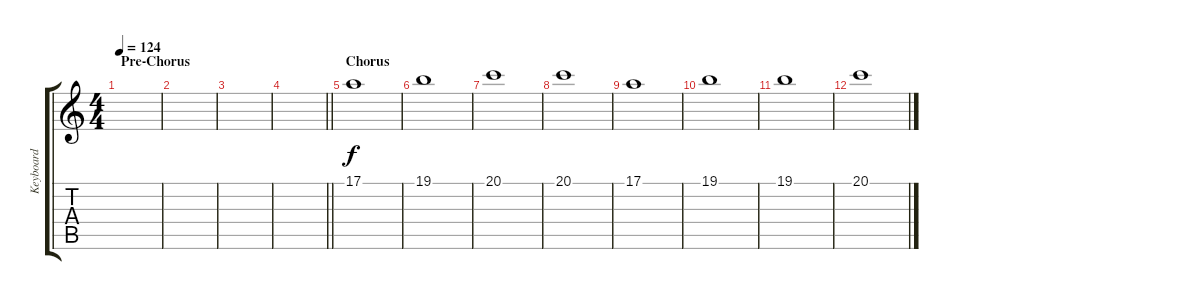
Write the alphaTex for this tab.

\track ("Keyboard" "Keyboard") {instrument pad2warm}
\staff {score tabs}
\tuning (E4 B3 G3 D3 A2 D2) {hide}
\ts (4 4)
\section ("" "Pre-Chorus")
\tempo 124
\clef g2
\ks c
|
|
|
\barLineRight lightlight
|
\section ("" "Chorus")
17.1.1 |
19.1.1 |
20.1.1 |
20.1.1 |
17.1.1 |
19.1.1 |
19.1.1 |
20.1.1
